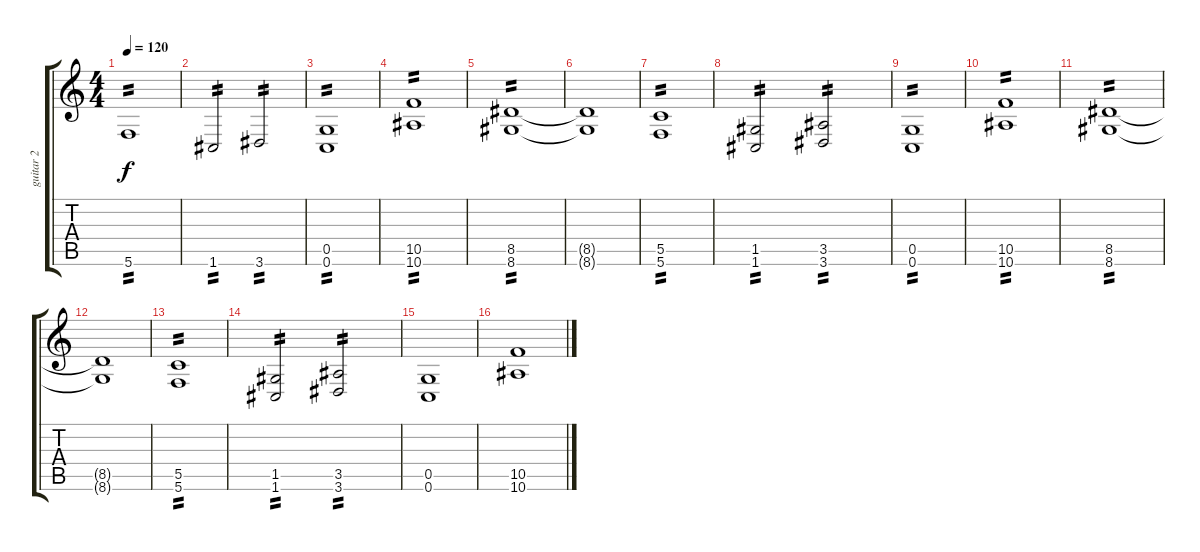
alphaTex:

\track ("guitar 2" "guitar 2") {instrument overdrivenguitar}
\staff {score tabs}
\tuning (D4 A3 F3 C3 G2 C2) {hide}
\ts (4 4)
\tempo 120
\clef g2
\ks c
5.6.1{tp 2 dy f} |
1.6.2{tp 2} 3.6.2{tp 2} |
(0.5 0.6).1{tp 2} |
(10.5 10.6).1{tp 2} |
(8.5 8.6).1{tp 2} |
(8.5{t} 8.6{t}).1 |
(5.5 5.6).1{tp 2} |
(1.5 1.6).2{tp 2} (3.5 3.6).2{tp 2} |
(0.5 0.6).1{tp 2} |
(10.5 10.6).1{tp 2} |
(8.5 8.6).1{tp 2} |
(8.5{t} 8.6{t}).1 |
(5.5 5.6).1{tp 2} |
(1.5 1.6).2{tp 2} (3.5 3.6).2{tp 2} |
(0.5 0.6).1 |
(10.5 10.6).1
